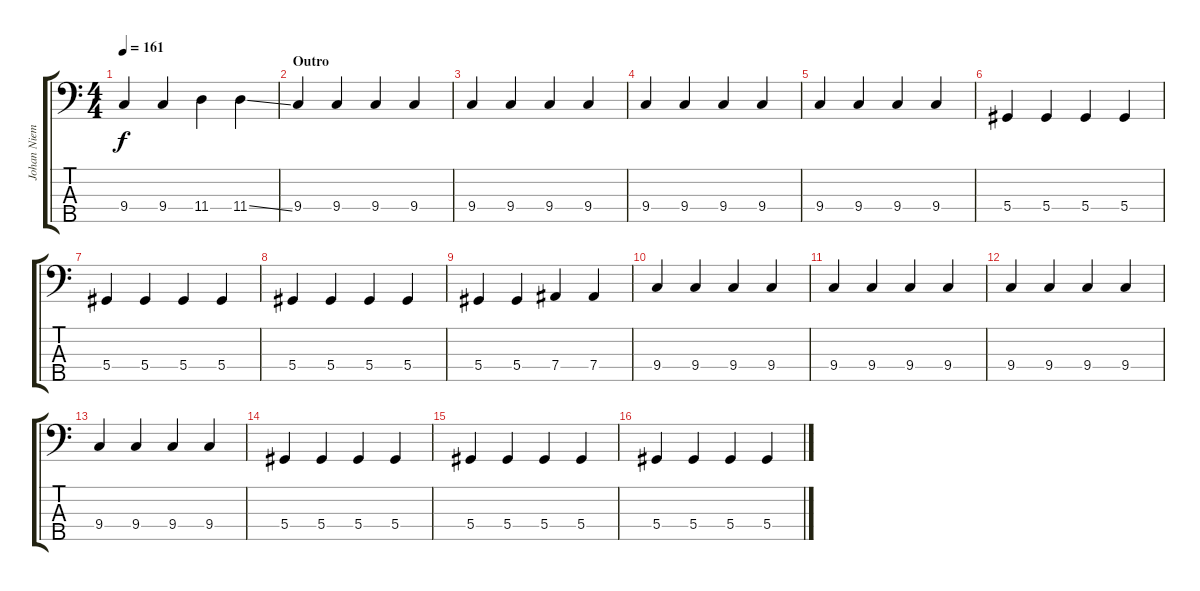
\track ("Johan Niemann" "Johan Niem") {instrument electricbasspick}
\staff {score tabs}
\tuning (Gb2 Db2 Ab1 Eb1 Bb0) {hide}
\ts (4 4)
\tempo 161
\clef f4
\ks c
9.4.4{dy f} 9.4.4 11.4.4 11.4{ss}.4 |
\section ("" "Outro")
9.4.4 9.4.4 9.4.4 9.4.4 |
9.4.4 9.4.4 9.4.4 9.4.4 |
9.4.4 9.4.4 9.4.4 9.4.4 |
9.4.4 9.4.4 9.4.4 9.4.4 |
5.4.4 5.4.4 5.4.4 5.4.4 |
5.4.4 5.4.4 5.4.4 5.4.4 |
5.4.4 5.4.4 5.4.4 5.4.4 |
5.4.4 5.4.4 7.4.4 7.4.4 |
9.4.4 9.4.4 9.4.4 9.4.4 |
9.4.4 9.4.4 9.4.4 9.4.4 |
9.4.4 9.4.4 9.4.4 9.4.4 |
9.4.4 9.4.4 9.4.4 9.4.4 |
5.4.4 5.4.4 5.4.4 5.4.4 |
5.4.4 5.4.4 5.4.4 5.4.4 |
5.4.4 5.4.4 5.4.4 5.4.4
